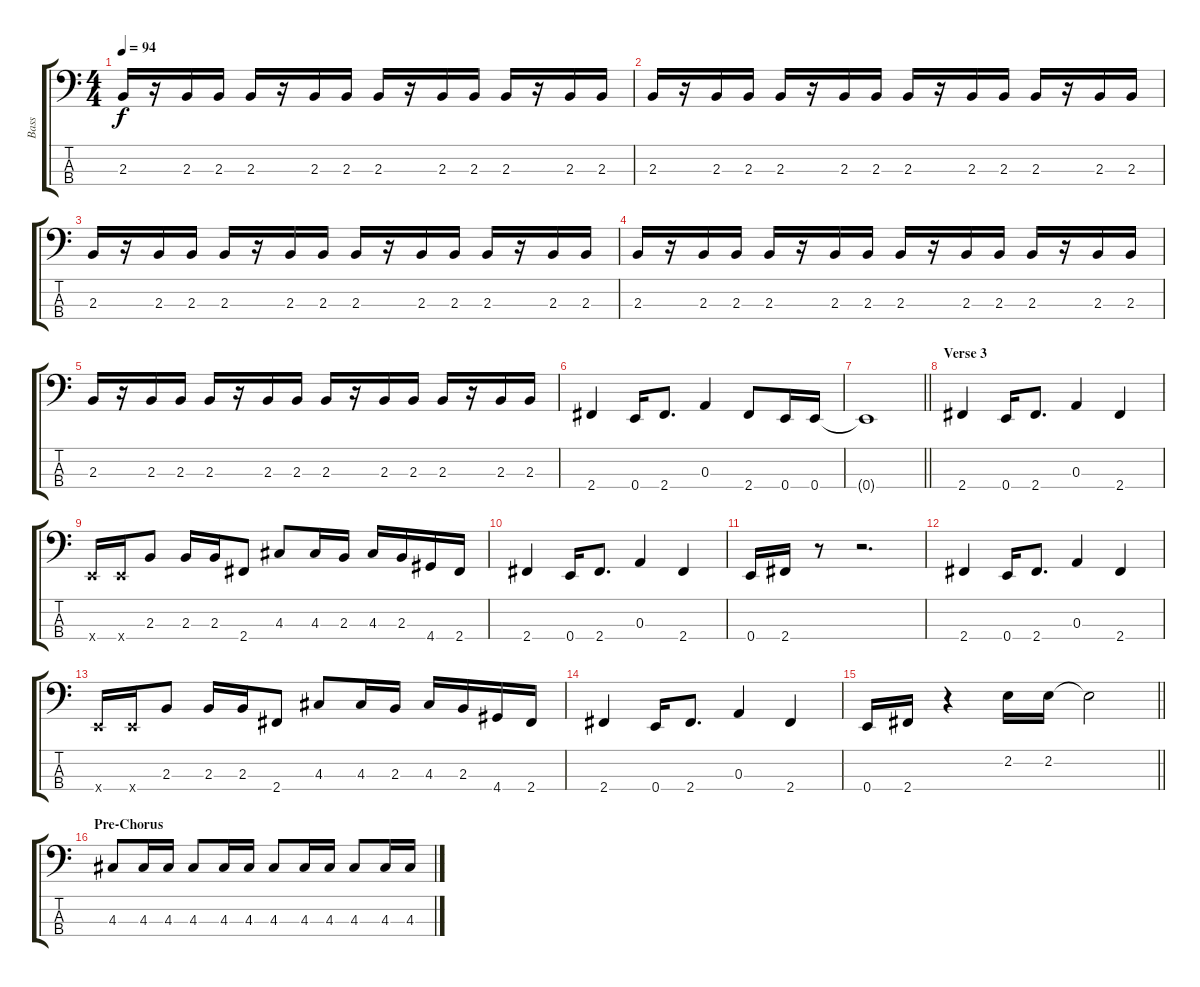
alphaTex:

\track ("Bass" "Bass") {instrument electricbassfinger}
\staff {score tabs}
\tuning (G2 D2 A1 E1) {hide}
\ts (4 4)
\tempo 94
\clef f4
\ks c
2.3.16{dy f} r.16 2.3.16 2.3.16 2.3.16 r.16 2.3.16 2.3.16 2.3.16 r.16 2.3.16 2.3.16 2.3.16 r.16 2.3.16 2.3.16 |
2.3.16 r.16 2.3.16 2.3.16 2.3.16 r.16 2.3.16 2.3.16 2.3.16 r.16 2.3.16 2.3.16 2.3.16 r.16 2.3.16 2.3.16 |
2.3.16 r.16 2.3.16 2.3.16 2.3.16 r.16 2.3.16 2.3.16 2.3.16 r.16 2.3.16 2.3.16 2.3.16 r.16 2.3.16 2.3.16 |
2.3.16 r.16 2.3.16 2.3.16 2.3.16 r.16 2.3.16 2.3.16 2.3.16 r.16 2.3.16 2.3.16 2.3.16 r.16 2.3.16 2.3.16 |
2.3.16 r.16 2.3.16 2.3.16 2.3.16 r.16 2.3.16 2.3.16 2.3.16 r.16 2.3.16 2.3.16 2.3.16 r.16 2.3.16 2.3.16 |
2.4.4 0.4.16 2.4.8{d} 0.3.4 2.4.8 0.4.16 0.4.16 |
\barLineRight lightlight
0.4{t}.1 |
\section ("" "Verse 3")
2.4.4 0.4.16 2.4.8{d} 0.3.4 2.4.4 |
0.4{x}.16 0.4{x}.16 2.3.8 2.3.16 2.3.16 2.4.8 4.3.8 4.3.16 2.3.16 4.3.16 2.3.16 4.4.16 2.4.16 |
2.4.4 0.4.16 2.4.8{d} 0.3.4 2.4.4 |
0.4.16 2.4.16 r.8 r.2{d} |
2.4.4 0.4.16 2.4.8{d} 0.3.4 2.4.4 |
0.4{x}.16 0.4{x}.16 2.3.8 2.3.16 2.3.16 2.4.8 4.3.8 4.3.16 2.3.16 4.3.16 2.3.16 4.4.16 2.4.16 |
2.4.4 0.4.16 2.4.8{d} 0.3.4 2.4.4 |
\barLineRight lightlight
0.4.16 2.4.16 r.4 2.2.16 2.2.16 2.2{t}.2 |
\section ("" "Pre-Chorus")
4.3.8 4.3.16 4.3.16 4.3.8 4.3.16 4.3.16 4.3.8 4.3.16 4.3.16 4.3.8 4.3.16 4.3.16
